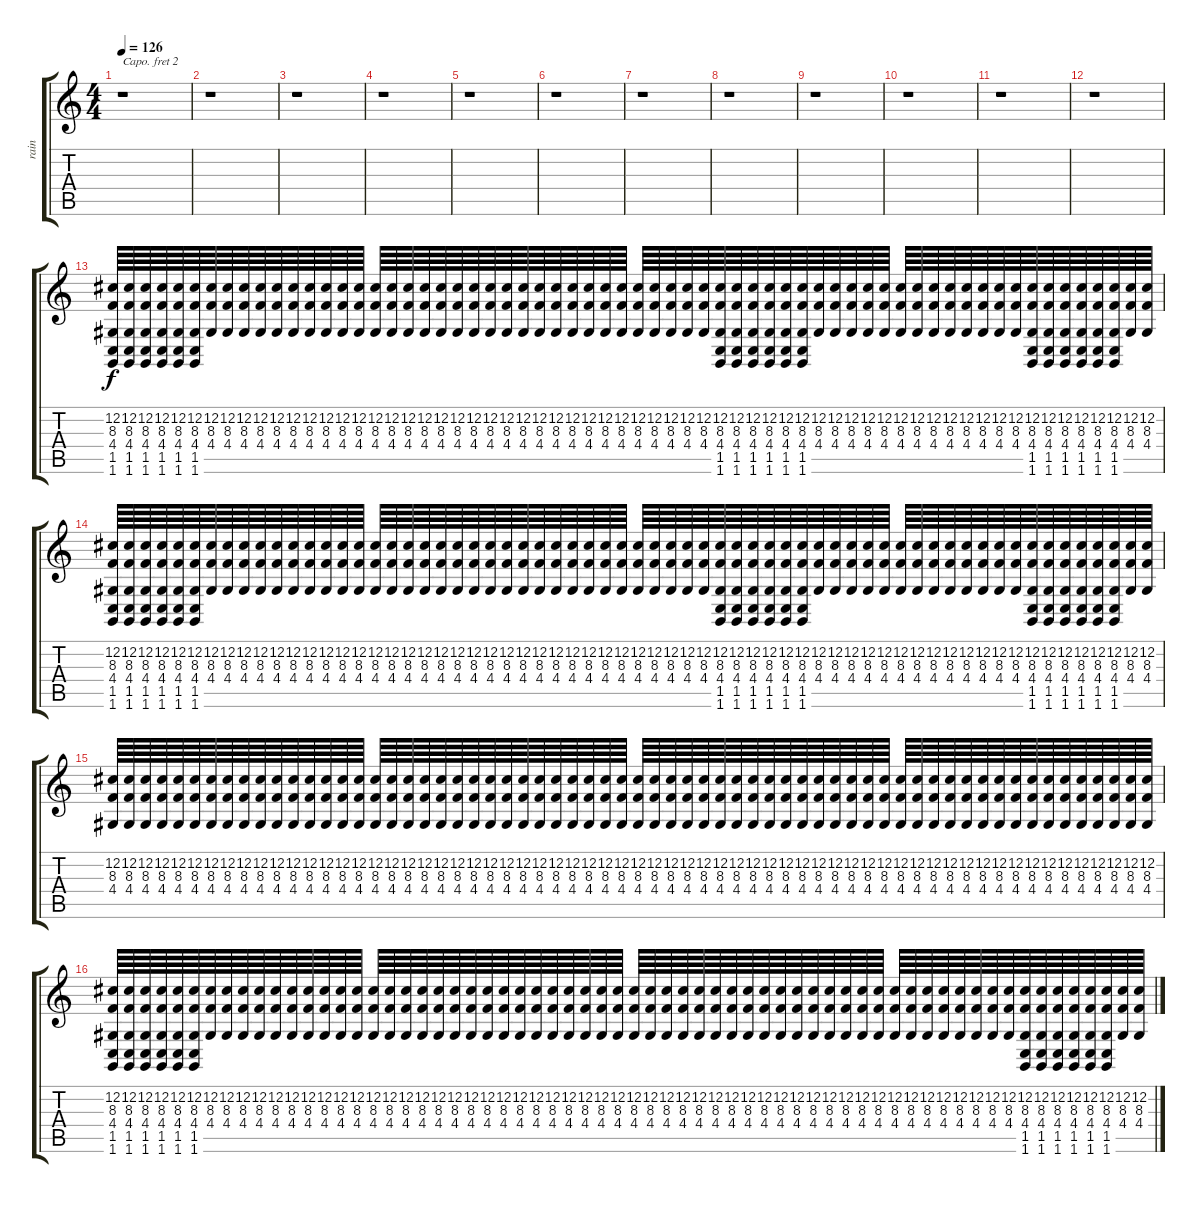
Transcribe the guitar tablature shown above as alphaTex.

\track ("rain" "rain") {instrument seashore}
\staff {score tabs}
\capo 2
\tuning (E4 B3 G3 D3 A2 E2) {hide}
\ts (4 4)
\tempo 126
\clef g2
\ks c
r.1{dy f} |
r.1 |
r.1 |
r.1 |
r.1 |
r.1 |
r.1 |
r.1 |
r.1 |
r.1 |
r.1 |
r.1 |
(12.2 8.3 4.4 1.5 1.6).64{volume 0 balance 8 instrument seashore} (12.2 8.3 4.4 1.5 1.6).64 (12.2 8.3 4.4 1.5 1.6).64 (12.2 8.3 4.4 1.5 1.6).64 (12.2 8.3 4.4 1.5 1.6).64 (12.2 8.3 4.4 1.5 1.6).64 (12.2 8.3 4.4).64 (12.2 8.3 4.4).64 (12.2 8.3 4.4).64 (12.2 8.3 4.4).64 (12.2 8.3 4.4).64 (12.2 8.3 4.4).64 (12.2 8.3 4.4).64 (12.2 8.3 4.4).64 (12.2 8.3 4.4).64 (12.2 8.3 4.4).64 (12.2 8.3 4.4).64 (12.2 8.3 4.4).64 (12.2 8.3 4.4).64 (12.2 8.3 4.4).64 (12.2 8.3 4.4).64 (12.2 8.3 4.4).64 (12.2 8.3 4.4).64 (12.2 8.3 4.4).64 (12.2 8.3 4.4).64 (12.2 8.3 4.4).64 (12.2 8.3 4.4).64 (12.2 8.3 4.4).64 (12.2 8.3 4.4).64 (12.2 8.3 4.4).64 (12.2 8.3 4.4).64 (12.2 8.3 4.4).64 (12.2 8.3 4.4).64{volume 5 balance 7} (12.2 8.3 4.4).64 (12.2 8.3 4.4).64 (12.2 8.3 4.4).64 (12.2 8.3 4.4).64 (12.2 8.3 4.4 1.5 1.6).64 (12.2 8.3 4.4 1.5 1.6).64 (12.2 8.3 4.4 1.5 1.6).64 (12.2 8.3 4.4 1.5 1.6).64 (12.2 8.3 4.4 1.5 1.6).64 (12.2 8.3 4.4 1.5 1.6).64 (12.2 8.3 4.4).64 (12.2 8.3 4.4).64 (12.2 8.3 4.4).64 (12.2 8.3 4.4).64 (12.2 8.3 4.4).64 (12.2 8.3 4.4).64{volume 6 balance 7} (12.2 8.3 4.4).64 (12.2 8.3 4.4).64 (12.2 8.3 4.4).64 (12.2 8.3 4.4).64 (12.2 8.3 4.4).64 (12.2 8.3 4.4).64 (12.2 8.3 4.4).64 (12.2 8.3 4.4 1.5 1.6).64 (12.2 8.3 4.4 1.5 1.6).64 (12.2 8.3 4.4 1.5 1.6).64 (12.2 8.3 4.4 1.5 1.6).64 (12.2 8.3 4.4 1.5 1.6).64 (12.2 8.3 4.4 1.5 1.6).64 (12.2 8.3 4.4).64 (12.2 8.3 4.4).64 |
(12.2 8.3 4.4 1.5 1.6).64{volume 7 balance 7} (12.2 8.3 4.4 1.5 1.6).64 (12.2 8.3 4.4 1.5 1.6).64 (12.2 8.3 4.4 1.5 1.6).64 (12.2 8.3 4.4 1.5 1.6).64 (12.2 8.3 4.4 1.5 1.6).64 (12.2 8.3 4.4).64 (12.2 8.3 4.4).64 (12.2 8.3 4.4).64{volume 8} (12.2 8.3 4.4).64 (12.2 8.3 4.4).64 (12.2 8.3 4.4).64 (12.2 8.3 4.4).64 (12.2 8.3 4.4).64 (12.2 8.3 4.4).64 (12.2 8.3 4.4).64 (12.2 8.3 4.4).64 (12.2 8.3 4.4).64 (12.2 8.3 4.4).64 (12.2 8.3 4.4).64 (12.2 8.3 4.4).64 (12.2 8.3 4.4).64 (12.2 8.3 4.4).64 (12.2 8.3 4.4).64 (12.2 8.3 4.4).64{volume 9} (12.2 8.3 4.4).64 (12.2 8.3 4.4).64 (12.2 8.3 4.4).64 (12.2 8.3 4.4).64 (12.2 8.3 4.4).64 (12.2 8.3 4.4).64 (12.2 8.3 4.4).64 (12.2 8.3 4.4).64 (12.2 8.3 4.4).64 (12.2 8.3 4.4).64 (12.2 8.3 4.4).64 (12.2 8.3 4.4).64 (12.2 8.3 4.4 1.5 1.6).64 (12.2 8.3 4.4 1.5 1.6).64 (12.2 8.3 4.4 1.5 1.6).64 (12.2 8.3 4.4 1.5 1.6).64 (12.2 8.3 4.4 1.5 1.6).64 (12.2 8.3 4.4 1.5 1.6).64 (12.2 8.3 4.4).64 (12.2 8.3 4.4).64 (12.2 8.3 4.4).64 (12.2 8.3 4.4).64 (12.2 8.3 4.4).64 (12.2 8.3 4.4).64 (12.2 8.3 4.4).64 (12.2 8.3 4.4).64 (12.2 8.3 4.4).64 (12.2 8.3 4.4).64 (12.2 8.3 4.4).64 (12.2 8.3 4.4).64 (12.2 8.3 4.4).64 (12.2 8.3 4.4 1.5 1.6).64 (12.2 8.3 4.4 1.5 1.6).64 (12.2 8.3 4.4 1.5 1.6).64 (12.2 8.3 4.4 1.5 1.6).64 (12.2 8.3 4.4 1.5 1.6).64 (12.2 8.3 4.4 1.5 1.6).64 (12.2 8.3 4.4).64 (12.2 8.3 4.4).64 |
(12.2 8.3 4.4).64 (12.2 8.3 4.4).64 (12.2 8.3 4.4).64 (12.2 8.3 4.4).64 (12.2 8.3 4.4).64 (12.2 8.3 4.4).64 (12.2 8.3 4.4).64 (12.2 8.3 4.4).64 (12.2 8.3 4.4).64 (12.2 8.3 4.4).64 (12.2 8.3 4.4).64 (12.2 8.3 4.4).64 (12.2 8.3 4.4).64 (12.2 8.3 4.4).64 (12.2 8.3 4.4).64 (12.2 8.3 4.4).64 (12.2 8.3 4.4).64 (12.2 8.3 4.4).64 (12.2 8.3 4.4).64 (12.2 8.3 4.4).64 (12.2 8.3 4.4).64 (12.2 8.3 4.4).64 (12.2 8.3 4.4).64 (12.2 8.3 4.4).64 (12.2 8.3 4.4).64 (12.2 8.3 4.4).64 (12.2 8.3 4.4).64 (12.2 8.3 4.4).64 (12.2 8.3 4.4).64 (12.2 8.3 4.4).64 (12.2 8.3 4.4).64 (12.2 8.3 4.4).64 (12.2 8.3 4.4).64 (12.2 8.3 4.4).64 (12.2 8.3 4.4).64 (12.2 8.3 4.4).64 (12.2 8.3 4.4).64 (12.2 8.3 4.4).64 (12.2 8.3 4.4).64 (12.2 8.3 4.4).64 (12.2 8.3 4.4).64 (12.2 8.3 4.4).64 (12.2 8.3 4.4).64 (12.2 8.3 4.4).64 (12.2 8.3 4.4).64 (12.2 8.3 4.4).64 (12.2 8.3 4.4).64 (12.2 8.3 4.4).64 (12.2 8.3 4.4).64 (12.2 8.3 4.4).64 (12.2 8.3 4.4).64 (12.2 8.3 4.4).64 (12.2 8.3 4.4).64 (12.2 8.3 4.4).64 (12.2 8.3 4.4).64 (12.2 8.3 4.4).64 (12.2 8.3 4.4).64 (12.2 8.3 4.4).64 (12.2 8.3 4.4).64 (12.2 8.3 4.4).64 (12.2 8.3 4.4).64 (12.2 8.3 4.4).64 (12.2 8.3 4.4).64 (12.2 8.3 4.4).64 |
(12.2 8.3 4.4 1.5 1.6).64 (12.2 8.3 4.4 1.5 1.6).64 (12.2 8.3 4.4 1.5 1.6).64 (12.2 8.3 4.4 1.5 1.6).64 (12.2 8.3 4.4 1.5 1.6).64 (12.2 8.3 4.4 1.5 1.6).64 (12.2 8.3 4.4).64 (12.2 8.3 4.4).64 (12.2 8.3 4.4).64 (12.2 8.3 4.4).64 (12.2 8.3 4.4).64 (12.2 8.3 4.4).64 (12.2 8.3 4.4).64 (12.2 8.3 4.4).64 (12.2 8.3 4.4).64 (12.2 8.3 4.4).64 (12.2 8.3 4.4).64 (12.2 8.3 4.4).64 (12.2 8.3 4.4).64 (12.2 8.3 4.4).64 (12.2 8.3 4.4).64 (12.2 8.3 4.4).64 (12.2 8.3 4.4).64 (12.2 8.3 4.4).64 (12.2 8.3 4.4).64 (12.2 8.3 4.4).64 (12.2 8.3 4.4).64 (12.2 8.3 4.4).64 (12.2 8.3 4.4).64 (12.2 8.3 4.4).64 (12.2 8.3 4.4).64 (12.2 8.3 4.4).64 (12.2 8.3 4.4).64 (12.2 8.3 4.4).64 (12.2 8.3 4.4).64 (12.2 8.3 4.4).64 (12.2 8.3 4.4).64 (12.2 8.3 4.4).64 (12.2 8.3 4.4).64 (12.2 8.3 4.4).64 (12.2 8.3 4.4).64 (12.2 8.3 4.4).64 (12.2 8.3 4.4).64 (12.2 8.3 4.4).64 (12.2 8.3 4.4).64 (12.2 8.3 4.4).64 (12.2 8.3 4.4).64 (12.2 8.3 4.4).64 (12.2 8.3 4.4).64 (12.2 8.3 4.4).64 (12.2 8.3 4.4).64 (12.2 8.3 4.4).64 (12.2 8.3 4.4).64 (12.2 8.3 4.4).64 (12.2 8.3 4.4).64 (12.2 8.3 4.4).64 (12.2 8.3 4.4 1.5 1.6).64 (12.2 8.3 4.4 1.5 1.6).64 (12.2 8.3 4.4 1.5 1.6).64 (12.2 8.3 4.4 1.5 1.6).64 (12.2 8.3 4.4 1.5 1.6).64 (12.2 8.3 4.4 1.5 1.6).64 (12.2 8.3 4.4).64 (12.2 8.3 4.4).64
